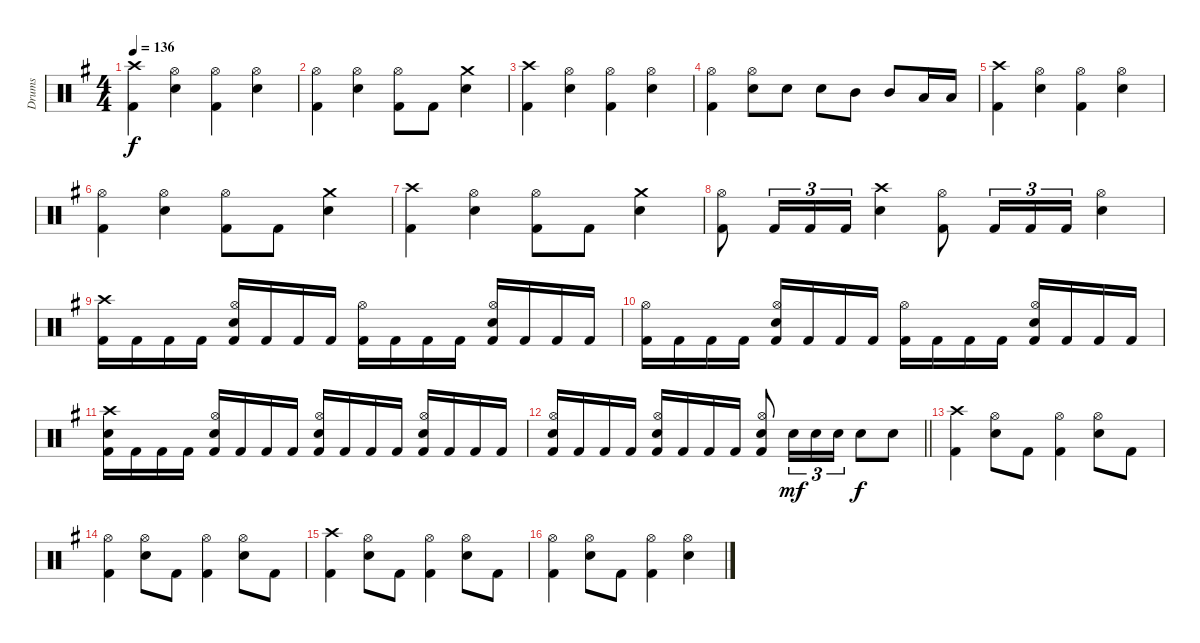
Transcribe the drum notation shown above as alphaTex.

\track ("Drums" "Drums") {instrument percussion}
\staff {score}
\articulation defaults
\ts (4 4)
\tempo 136
\clef neutral
\ks eminor
("Crash high (hit)" "Kick (hit) 2").4{dy f} ("Hi-Hat (open)" "Snare (hit) 2").4 ("Hi-Hat (open)" "Kick (hit) 2").4 ("Hi-Hat (open)" "Snare (hit) 2").4 |
("Hi-Hat (open)" "Kick (hit) 2").4 ("Hi-Hat (open)" "Snare (hit) 2").4 ("Hi-Hat (open)" "Kick (hit) 2").8 "Kick (hit) 2".8 ("Crash medium (hit)" "Snare (hit) 2").4 |
("Crash high (hit)" "Kick (hit) 2").4 ("Hi-Hat (open)" "Snare (hit) 2").4 ("Hi-Hat (open)" "Kick (hit) 2").4 ("Hi-Hat (open)" "Snare (hit) 2").4 |
("Hi-Hat (open)" "Kick (hit) 2").4 ("Hi-Hat (open)" "Snare (hit) 2").8 "Snare (hit) 2".8 "Snare (hit) 2".8 "Mid Tom (hit)".8 "Mid Tom (hit)".8 "Low Tom (hit)".16 "Low Tom (hit)".16 |
("Crash high (hit)" "Kick (hit) 2").4 ("Hi-Hat (open)" "Snare (hit) 2").4 ("Hi-Hat (open)" "Kick (hit) 2").4 ("Hi-Hat (open)" "Snare (hit) 2").4 |
("Hi-Hat (open)" "Kick (hit) 2").4 ("Hi-Hat (open)" "Snare (hit) 2").4 ("Hi-Hat (open)" "Kick (hit) 2").8 "Kick (hit) 2".8 ("Crash medium (hit)" "Snare (hit) 2").4 |
("Crash high (hit)" "Kick (hit) 2").4 ("Hi-Hat (open)" "Snare (hit) 2").4 ("Hi-Hat (open)" "Kick (hit) 2").8 "Kick (hit) 2".8 ("Crash medium (hit)" "Snare (hit) 2").4 |
("Hi-Hat (open)" "Kick (hit) 2").8 "Kick (hit) 2".16{tu (3 2)} "Kick (hit) 2".16{tu (3 2)} "Kick (hit) 2".16{tu (3 2)} ("Crash high (hit)" "Snare (hit) 2").4 ("Hi-Hat (open)" "Kick (hit) 2").8 "Kick (hit) 2".16{tu (3 2)} "Kick (hit) 2".16{tu (3 2)} "Kick (hit) 2".16{tu (3 2)} ("Hi-Hat (open)" "Snare (hit) 2").4 |
("Crash high (hit)" "Kick (hit) 2").16 "Kick (hit) 2".16 "Kick (hit) 2".16 "Kick (hit) 2".16 ("Hi-Hat (open)" "Snare (hit) 2" "Kick (hit) 2").16 "Kick (hit) 2".16 "Kick (hit) 2".16 "Kick (hit) 2".16 ("Hi-Hat (open)" "Kick (hit) 2").16 "Kick (hit) 2".16 "Kick (hit) 2".16 "Kick (hit) 2".16 ("Hi-Hat (open)" "Snare (hit) 2" "Kick (hit) 2").16 "Kick (hit) 2".16 "Kick (hit) 2".16 "Kick (hit) 2".16 |
("Hi-Hat (open)" "Kick (hit) 2").16 "Kick (hit) 2".16 "Kick (hit) 2".16 "Kick (hit) 2".16 ("Hi-Hat (open)" "Snare (hit) 2" "Kick (hit) 2").16 "Kick (hit) 2".16 "Kick (hit) 2".16 "Kick (hit) 2".16 ("Hi-Hat (open)" "Kick (hit) 2").16 "Kick (hit) 2".16 "Kick (hit) 2".16 "Kick (hit) 2".16 ("Hi-Hat (open)" "Snare (hit) 2" "Kick (hit) 2").16 "Kick (hit) 2".16 "Kick (hit) 2".16 "Kick (hit) 2".16 |
("Crash high (hit)" "Snare (hit) 2" "Kick (hit) 2").16 "Kick (hit) 2".16 "Kick (hit) 2".16 "Kick (hit) 2".16 ("Hi-Hat (open)" "Snare (hit) 2" "Kick (hit) 2").16 "Kick (hit) 2".16 "Kick (hit) 2".16 "Kick (hit) 2".16 ("Hi-Hat (open)" "Snare (hit) 2" "Kick (hit) 2").16 "Kick (hit) 2".16 "Kick (hit) 2".16 "Kick (hit) 2".16 ("Hi-Hat (open)" "Snare (hit) 2" "Kick (hit) 2").16 "Kick (hit) 2".16 "Kick (hit) 2".16 "Kick (hit) 2".16 |
\barLineRight lightlight
("Hi-Hat (open)" "Snare (hit) 2" "Kick (hit) 2").16 "Kick (hit) 2".16 "Kick (hit) 2".16 "Kick (hit) 2".16 ("Hi-Hat (open)" "Snare (hit) 2" "Kick (hit) 2").16 "Kick (hit) 2".16 "Kick (hit) 2".16 "Kick (hit) 2".16 ("Hi-Hat (open)" "Snare (hit) 2" "Kick (hit) 2").8 "Snare (hit) 2".16{tu (3 2) dy mf} "Snare (hit) 2".16{tu (3 2)} "Snare (hit) 2".16{tu (3 2)} "Snare (hit) 2".8{dy f} "Snare (hit) 2".8 |
("Crash high (hit)" "Kick (hit) 2").4 ("Hi-Hat (open)" "Snare (hit) 2").8 "Kick (hit) 2".8 ("Hi-Hat (open)" "Kick (hit) 2").4 ("Hi-Hat (open)" "Snare (hit) 2").8 "Kick (hit) 2".8 |
("Hi-Hat (open)" "Kick (hit) 2").4 ("Hi-Hat (open)" "Snare (hit) 2").8 "Kick (hit) 2".8 ("Hi-Hat (open)" "Kick (hit) 2").4 ("Hi-Hat (open)" "Snare (hit) 2").8 "Kick (hit) 2".8 |
("Crash high (hit)" "Kick (hit) 2").4 ("Hi-Hat (open)" "Snare (hit) 2").8 "Kick (hit) 2".8 ("Hi-Hat (open)" "Kick (hit) 2").4 ("Hi-Hat (open)" "Snare (hit) 2").8 "Kick (hit) 2".8 |
("Hi-Hat (open)" "Kick (hit) 2").4 ("Hi-Hat (open)" "Snare (hit) 2").8 "Kick (hit) 2".8 ("Hi-Hat (open)" "Kick (hit) 2").4 ("Hi-Hat (open)" "Snare (hit) 2").4
